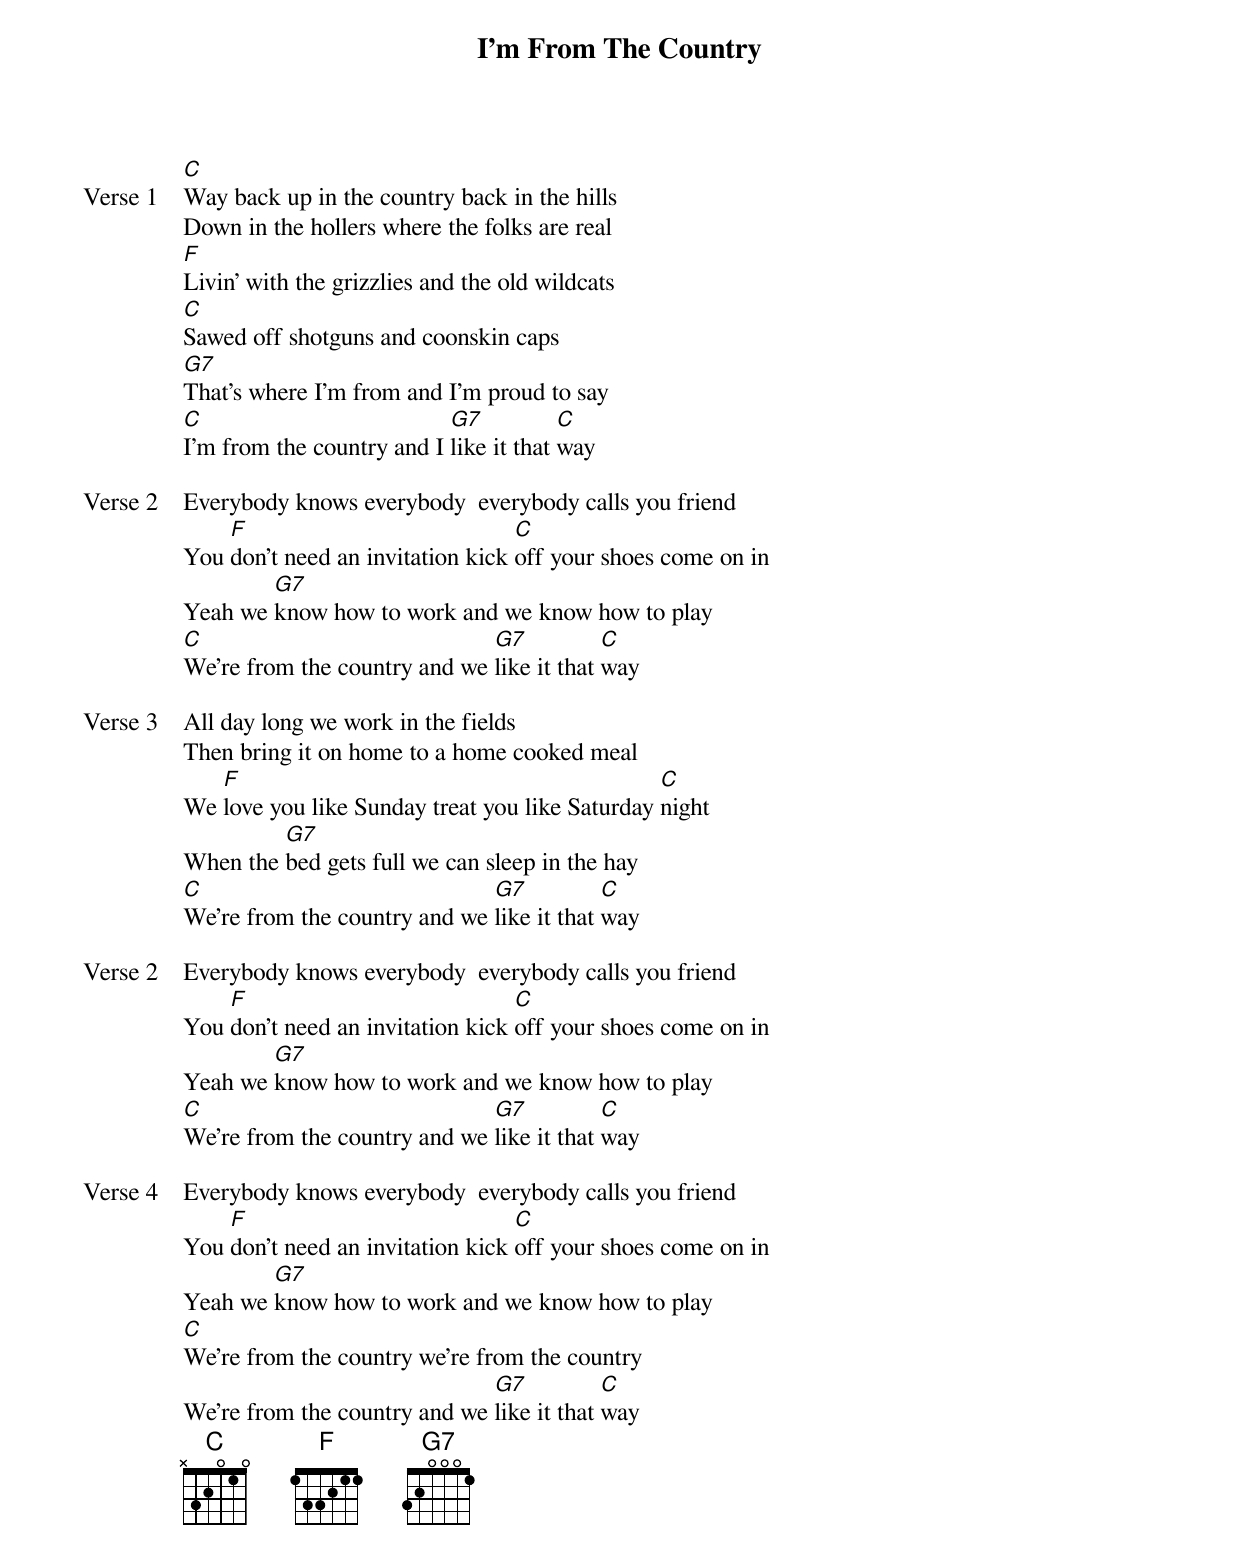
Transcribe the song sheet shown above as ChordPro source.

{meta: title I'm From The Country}
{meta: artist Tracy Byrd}
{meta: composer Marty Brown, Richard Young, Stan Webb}
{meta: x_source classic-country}
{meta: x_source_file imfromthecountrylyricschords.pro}
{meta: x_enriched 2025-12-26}

{start_of_verse: Verse 1}
[C]Way back up in the country back in the hills
Down in the hollers where the folks are real
[F]Livin' with the grizzlies and the old wildcats
[C]Sawed off shotguns and coonskin caps
[G7]That's where I'm from and I'm proud to say
[C]I'm from the country and I [G7]like it that [C]way
{end_of_verse}

{start_of_verse: Verse 2}
Everybody knows everybody  everybody calls you friend
You [F]don't need an invitation kick [C]off your shoes come on in
Yeah we [G7]know how to work and we know how to play
[C]We're from the country and we [G7]like it that [C]way
{end_of_verse}

{start_of_verse: Verse 3}
All day long we work in the fields
Then bring it on home to a home cooked meal
We [F]love you like Sunday treat you like Saturday [C]night
When the [G7]bed gets full we can sleep in the hay
[C]We're from the country and we [G7]like it that [C]way
{end_of_verse}

{start_of_verse: Verse 2}
Everybody knows everybody  everybody calls you friend
You [F]don't need an invitation kick [C]off your shoes come on in
Yeah we [G7]know how to work and we know how to play
[C]We're from the country and we [G7]like it that [C]way
{end_of_verse}

{start_of_verse: Verse 4}
Everybody knows everybody  everybody calls you friend
You [F]don't need an invitation kick [C]off your shoes come on in
Yeah we [G7]know how to work and we know how to play
[C]We're from the country we're from the country
We're from the country and we [G7]like it that [C]way
{end_of_verse}
